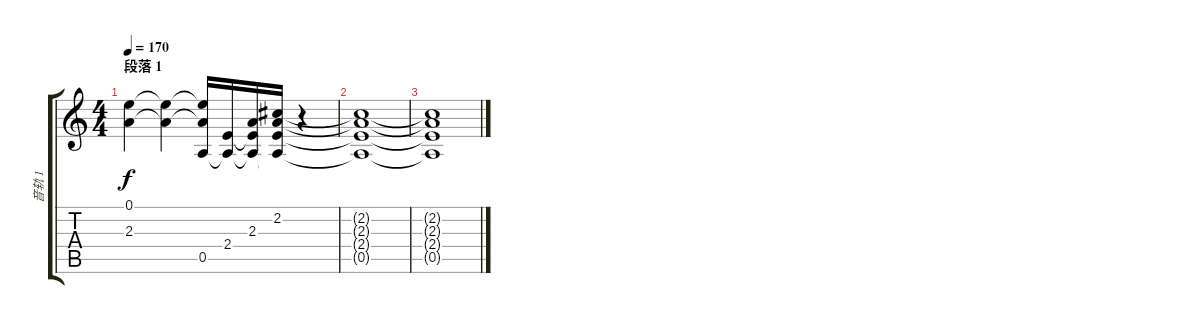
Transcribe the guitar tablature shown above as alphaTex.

\track ("音轨 1" "音轨 1") {instrument acousticguitarnylon}
\staff {score tabs}
\tuning (E4 B3 G3 D3 A2 E2) {hide}
\ts (4 4)
\section ("" "段落 1")
\tempo 170
\clef g2
\ks c
(0.1{t} 2.3{t}).4{dy f} (0.1{t} 2.3{t}).4 (0.1{t} 2.3{t} 0.5).16 (2.4 0.5{t}).16 (2.3 2.4{t} 0.5{t}).16 (2.2 2.3{t} 2.4{t} 0.5{t}).16 r.4 |
(2.2{t} 2.3{t} 2.4{t} 0.5{t}).1 |
(2.2{t} 2.3{t} 2.4{t} 0.5{t}).1
